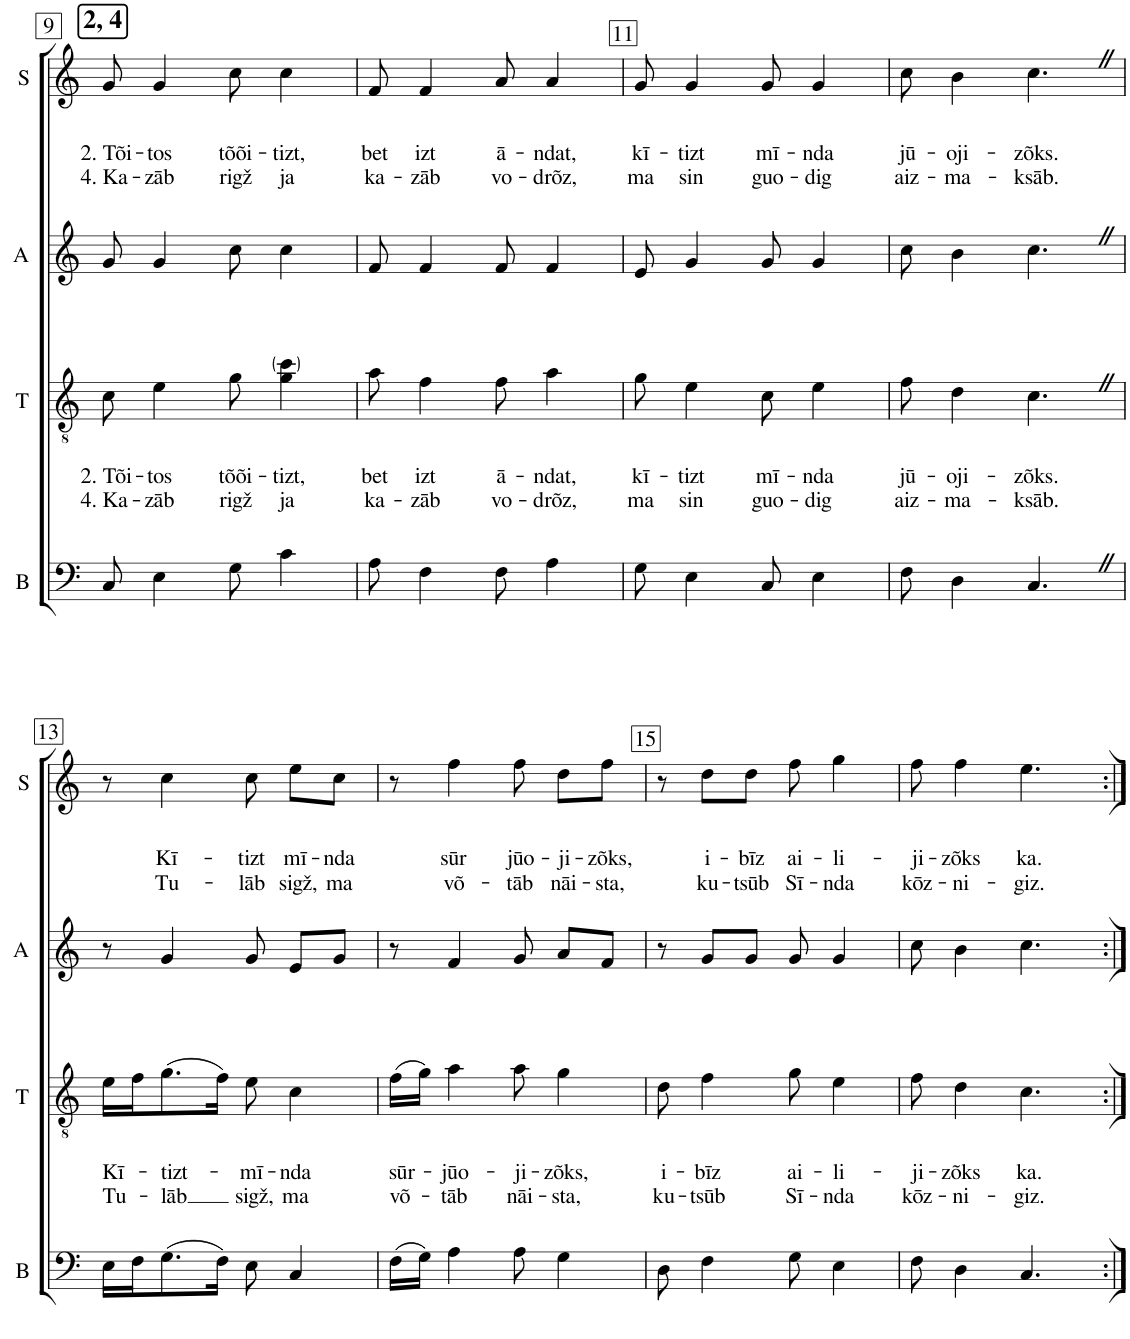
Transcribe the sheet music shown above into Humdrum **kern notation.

**kern	**kern	**text	**text	**kern	**kern	**text	**text
*part4	*part3	*part3	*part3	*part2	*part1	*part1	*part1
*staff4	*staff3	*staff3	*staff3	*staff2	*staff1	*staff1	*staff1
*I"B	*I"T	*	*	*I"A	*I"S	*	*
*I'B	*I'T	*	*	*I'A	*I'S	*	*
!!LO:PB:g=z
*clefF4	*clefGv2	*	*	*clefG2	*clefG2	*	*
*	*	*	*	*Trd1c2	*	*	*
*k[]	*k[]	*	*	*k[]	*k[]	*	*
*M6/8	*M6/8	*	*	*M6/8	*M6/8	*	*
!!LO:REH:place=s1:a:B:cj:fs=14:t=2, 4
=9	=9	=9	=9	=9	=9	=9	=9
!	!	!LO:LY:b	!LO:LY:b	!	!	!LO:LY:b	!LO:LY:b
8C/	8c\	2. Tõi-	4. Ka-	8g/	8g/	2. Tõi-	4. Ka-
!	!	!LO:LY:b	!LO:LY:b	!	!	!LO:LY:b	!LO:LY:b
4E\	4e\	-tos	-zāb	4g/	4g/	-tos	-zāb
!	!	!LO:LY:b	!LO:LY:b	!	!	!LO:LY:b	!LO:LY:b
8G\	8g\	tõõi-	rigž	8cc\	8cc\	tõõi-	rigž
!	!	!LO:LY:b	!LO:LY:b	!	!	!LO:LY:b	!LO:LY:b
4c\	4g\ 4cc\	-tizt,	ja	4cc\	4cc\	-tizt,	ja
=10	=10	=10	=10	=10	=10	=10	=10
!	!	!LO:LY:b	!LO:LY:b	!	!	!LO:LY:b	!LO:LY:b
8A\	8a\	bet	ka-	8f/	8f/	bet	ka-
!	!	!LO:LY:b	!LO:LY:b	!	!	!LO:LY:b	!LO:LY:b
4F\	4f\	izt	-zāb	4f/	4f/	izt	-zāb
!	!	!LO:LY:b	!LO:LY:b	!	!	!LO:LY:b	!LO:LY:b
8F\	8f\	ā-	vo-	8f/	8a/	ā-	vo-
!	!	!LO:LY:b	!LO:LY:b	!	!	!LO:LY:b	!LO:LY:b
4A\	4a\	-ndat,	-drõz,	4f/	4a/	-ndat,	-drõz,
=11	=11	=11	=11	=11	=11	=11	=11
!	!	!LO:LY:b	!LO:LY:b	!	!	!LO:LY:b	!LO:LY:b
8G\	8g\	kī-	ma	8e/	8g/	kī-	ma
!	!	!LO:LY:b	!LO:LY:b	!	!	!LO:LY:b	!LO:LY:b
4E\	4e\	-tizt	sin	4g/	4g/	-tizt	sin
!	!	!LO:LY:b	!LO:LY:b	!	!	!LO:LY:b	!LO:LY:b
8C/	8c\	mī-	guo-	8g/	8g/	mī-	guo-
!	!	!LO:LY:b	!LO:LY:b	!	!	!LO:LY:b	!LO:LY:b
4E\	4e\	-nda	-dig	4g/	4g/	-nda	-dig
=12	=12	=12	=12	=12	=12	=12	=12
!	!	!LO:LY:b	!LO:LY:b	!	!	!LO:LY:b	!LO:LY:b
8F\	8f\	jū-	aiz-	8cc\	8cc\	jū-	aiz-
!	!	!LO:LY:b	!LO:LY:b	!	!	!LO:LY:b	!LO:LY:b
4D\	4d\	-oji-	-ma-	4b\	4b\	-oji-	-ma-
!	!	!LO:LY:b	!LO:LY:b	!	!	!LO:LY:b	!LO:LY:b
4.CZ/	4.cZ\	-zõks.	-ksāb.	4.ccZ\	4.ccZ\	-zõks.	-ksāb.
!!LO:LB:g=z
=13	=13	=13	=13	=13	=13	=13	=13
!	!	!LO:LY:b	!LO:LY:b	!	!	!	!
16E\LL	16e\LL	Kī-	Tu-	8r	8r	.	.
16F\J	16f\J	.	.	.	.	.	.
!	!	!LO:LY:b	!LO:LY:b	!	!	!LO:LY:b	!LO:LY:b
(8.G\	(8.g\	-tizt-	-lāb	4g/	4cc\	Kī-	Tu-
16F\Jk)	16f\Jk)	.	.	.	.	.	.
!	!	!LO:LY:b	!LO:LY:b	!	!	!LO:LY:b	!LO:LY:b
8E\	8e\	-mī-	sigž,	8g/	8cc\	-tizt	-lāb
!	!	!LO:LY:b	!LO:LY:b	!	!	!LO:LY:b	!LO:LY:b
4C/	4c\	-nda	ma	8e/L	8ee\L	mī-	sigž,
!	!	!	!	!	!	!LO:LY:b	!LO:LY:b
.	.	.	.	8g/J	8cc\J	-nda	ma
=14	=14	=14	=14	=14	=14	=14	=14
!	!	!LO:LY:b	!LO:LY:b	!	!	!	!
(16F\LL	(16f\LL	sūr-	võ-	8r	8r	.	.
16G\JJ)	16g\JJ)	.	.	.	.	.	.
!	!	!LO:LY:b	!LO:LY:b	!	!	!LO:LY:b	!LO:LY:b
4A\	4a\	-jūo-	-tāb	4f/	4ff\	sūr	võ-
!	!	!LO:LY:b	!LO:LY:b	!	!	!LO:LY:b	!LO:LY:b
8A\	8a\	-ji-	nāi-	8g/	8ff\	jūo-	-tāb
!	!	!LO:LY:b	!LO:LY:b	!	!	!LO:LY:b	!LO:LY:b
4G\	4g\	-zõks,	-sta,	8a/L	8dd\L	-ji-	nāi-
!	!	!	!	!	!	!LO:LY:b	!LO:LY:b
.	.	.	.	8f/J	8ff\J	-zõks,	-sta,
=15	=15	=15	=15	=15	=15	=15	=15
!	!	!LO:LY:b	!LO:LY:b	!	!	!	!
8D\	8d\	i-	ku-	8r	8r	.	.
!	!	!LO:LY:b	!LO:LY:b	!	!	!LO:LY:b	!LO:LY:b
4F\	4f\	-bīz	-tsūb	8g/L	8dd\L	i-	ku-
!	!	!	!	!	!	!LO:LY:b	!LO:LY:b
.	.	.	.	8g/J	8dd\J	-bīz	-tsūb
!	!	!LO:LY:b	!LO:LY:b	!	!	!LO:LY:b	!LO:LY:b
8G\	8g\	ai-	Sī-	8g/	8ff\	ai-	Sī-
!	!	!LO:LY:b	!LO:LY:b	!	!	!LO:LY:b	!LO:LY:b
4E\	4e\	-li-	-nda	4g/	4gg\	-li-	-nda
=16	=16	=16	=16	=16	=16	=16	=16
!	!	!LO:LY:b	!LO:LY:b	!	!	!LO:LY:b	!LO:LY:b
8F\	8f\	-ji-	kōz-	8cc\	8ff\	-ji-	kōz-
!	!	!LO:LY:b	!LO:LY:b	!	!	!LO:LY:b	!LO:LY:b
4D\	4d\	-zõks	-ni-	4b\	4ff\	-zõks	-ni-
!	!	!LO:LY:b	!LO:LY:b	!	!	!LO:LY:b	!LO:LY:b
4.C/	4.c\	ka.	-giz.	4.cc\	4.ee\	ka.	-giz.
=:|!	=:|!	=:|!	=:|!	=:|!	=:|!	=:|!	=:|!
*-	*-	*-	*-	*-	*-	*-	*-
